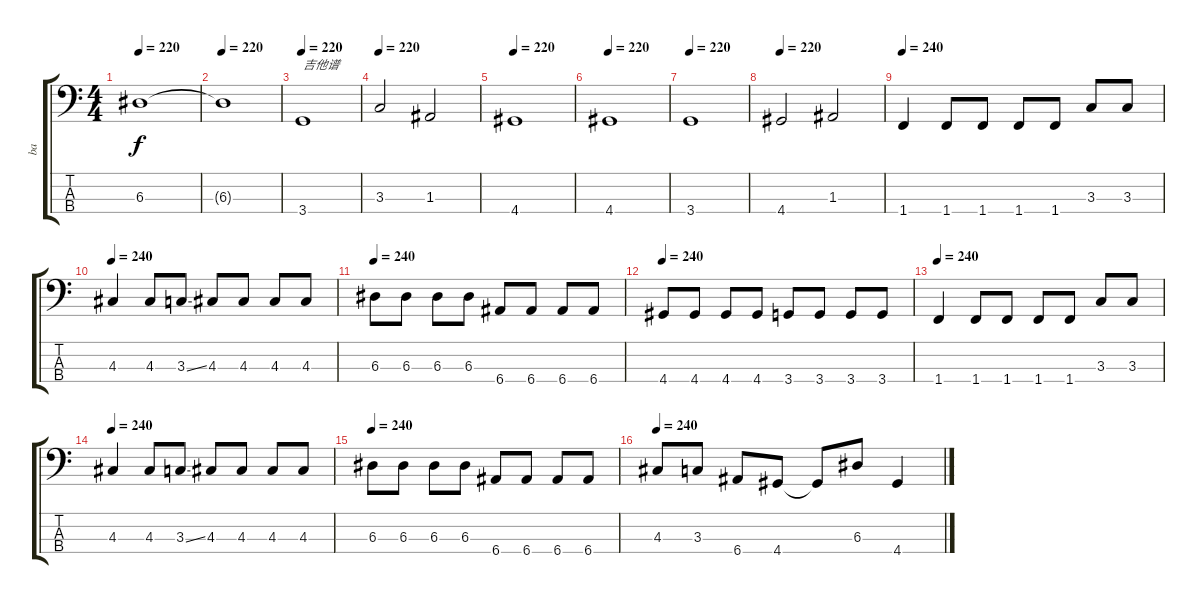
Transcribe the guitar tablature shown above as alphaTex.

\track ("ba" "ba") {instrument electricbasspick}
\staff {score tabs}
\tuning (G2 D2 A1 E1) {hide}
\ts (4 4)
\tempo 220
\clef f4
\ks c
6.3.1{dy f} |
\tempo 220
6.3{t}.1 |
\tempo 220
3.4.1{txt "吉他谱"} |
\tempo 220
3.3.2 1.3.2 |
\tempo 220
4.4.1 |
\tempo 220
4.4.1 |
\tempo 220
3.4.1 |
\tempo 220
4.4.2 1.3.2 |
\tempo 240
1.4.4 1.4.8 1.4.8 1.4.8 1.4.8 3.3.8 3.3.8 |
\tempo 240
4.3.4 4.3.8 3.3{ss}.8 4.3.8 4.3.8 4.3.8 4.3.8 |
\tempo 240
6.3.8 6.3.8 6.3.8 6.3.8 6.4.8 6.4.8 6.4.8 6.4.8 |
\tempo 240
4.4.8 4.4.8 4.4.8 4.4.8 3.4.8 3.4.8 3.4.8 3.4.8 |
\tempo 240
1.4.4 1.4.8 1.4.8 1.4.8 1.4.8 3.3.8 3.3.8 |
\tempo 240
4.3.4 4.3.8 3.3{ss}.8 4.3.8 4.3.8 4.3.8 4.3.8 |
\tempo 240
6.3.8 6.3.8 6.3.8 6.3.8 6.4.8 6.4.8 6.4.8 6.4.8 |
\tempo 240
4.3.8 3.3.8 6.4.8 4.4.8 4.4{t}.8 6.3.8 4.4.4
